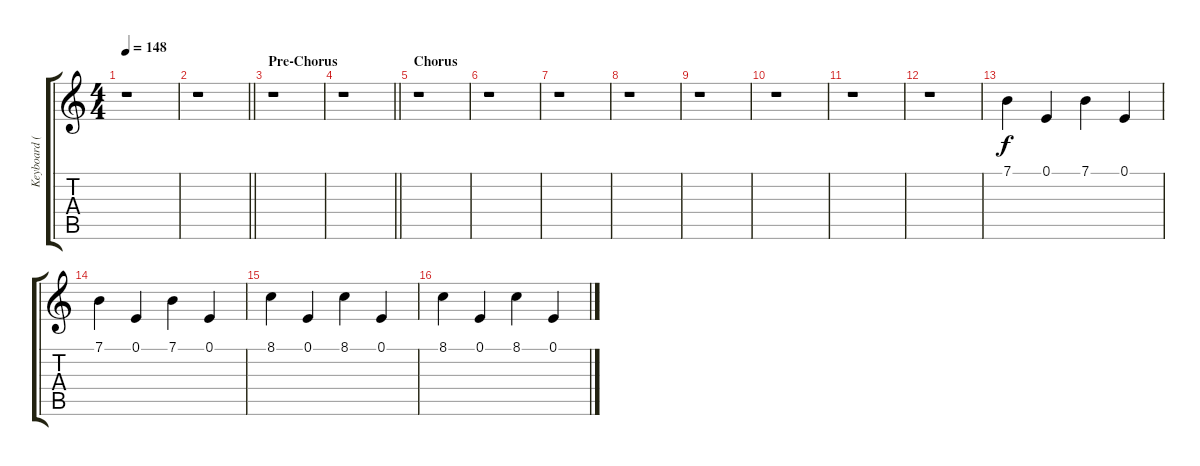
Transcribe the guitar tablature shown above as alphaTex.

\track ("Keyboard (Tuomas)" "Keyboard (") {instrument synthstrings1}
\staff {score tabs}
\tuning (E4 B3 G3 D3 A2 E2) {hide}
\ts (4 4)
\tempo 148
\clef g2
\ks c
r.1{dy f} |
\barLineRight lightlight
r.1 |
\section ("" "Pre-Chorus")
r.1 |
\barLineRight lightlight
r.1 |
\section ("" "Chorus")
r.1 |
r.1 |
r.1 |
r.1 |
r.1 |
r.1 |
r.1 |
r.1 |
7.1.4 0.1.4 7.1.4 0.1.4 |
7.1.4 0.1.4 7.1.4 0.1.4 |
8.1.4 0.1.4 8.1.4 0.1.4 |
8.1.4 0.1.4 8.1.4 0.1.4
